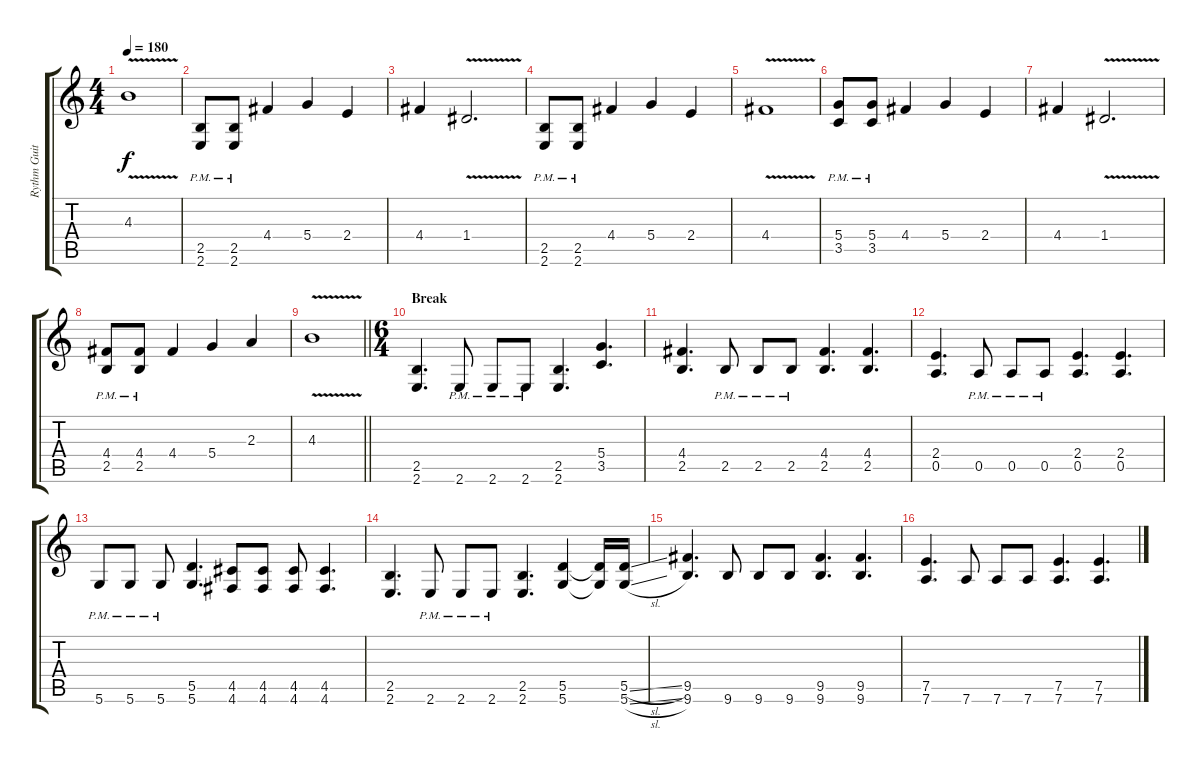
\track ("Rythm Guitar" "Rythm Guit") {instrument distortionguitar}
\staff {score tabs}
\tuning (E4 B3 G3 D3 A2 D2) {hide}
\ts (4 4)
\tempo 180
\clef g2
\ks c
4.3{v}.1{dy f} |
(2.5{pm} 2.6{pm}).8 (2.5{pm} 2.6{pm}).8 4.4.4 5.4.4 2.4.4 |
4.4.4 1.4{v}.2{d} |
(2.5{pm} 2.6{pm}).8 (2.5{pm} 2.6{pm}).8 4.4.4 5.4.4 2.4.4 |
4.4{v}.1 |
(5.4{pm} 3.5{pm}).8 (5.4{pm} 3.5{pm}).8 4.4.4 5.4.4 2.4.4 |
4.4.4 1.4{v}.2{d} |
(4.4{pm} 2.5{pm}).8 (4.4{pm} 2.5{pm}).8 4.4.4 5.4.4 2.3.4 |
\barLineRight lightlight
4.3{v}.1 |
\ts (6 4)
\section ("" "Break")
(2.5 2.6).4{d} 2.6{pm}.8 2.6{pm}.8 2.6{pm}.8 (2.5 2.6).4{d} (5.4 3.5).4{d} |
(4.4 2.5).4{d} 2.5{pm}.8 2.5{pm}.8 2.5{pm}.8 (4.4 2.5).4{d} (4.4 2.5).4{d} |
(2.4 0.5).4{d} 0.5{pm}.8 0.5{pm}.8 0.5{pm}.8 (2.4 0.5).4{d} (2.4 0.5).4{d} |
5.6{pm}.8 5.6{pm}.8 5.6{pm}.8 (5.5 5.6).4{d} (4.5 4.6).8 (4.5 4.6).8 (4.5 4.6).8 (4.5 4.6).4{d} |
(2.5 2.6).4{d} 2.6{pm}.8 2.6{pm}.8 2.6{pm}.8 (2.5 2.6).4{d} (5.5 5.6).4 (5.5{t} 5.6{t}).16 (5.5{sl} 5.6{sl}).16 |
(9.5 9.6).4{d} 9.6.8 9.6.8 9.6.8 (9.5 9.6).4{d} (9.5 9.6).4{d} |
(7.5 7.6).4{d} 7.6.8 7.6.8 7.6.8 (7.5 7.6).4{d} (7.5 7.6).4{d}
